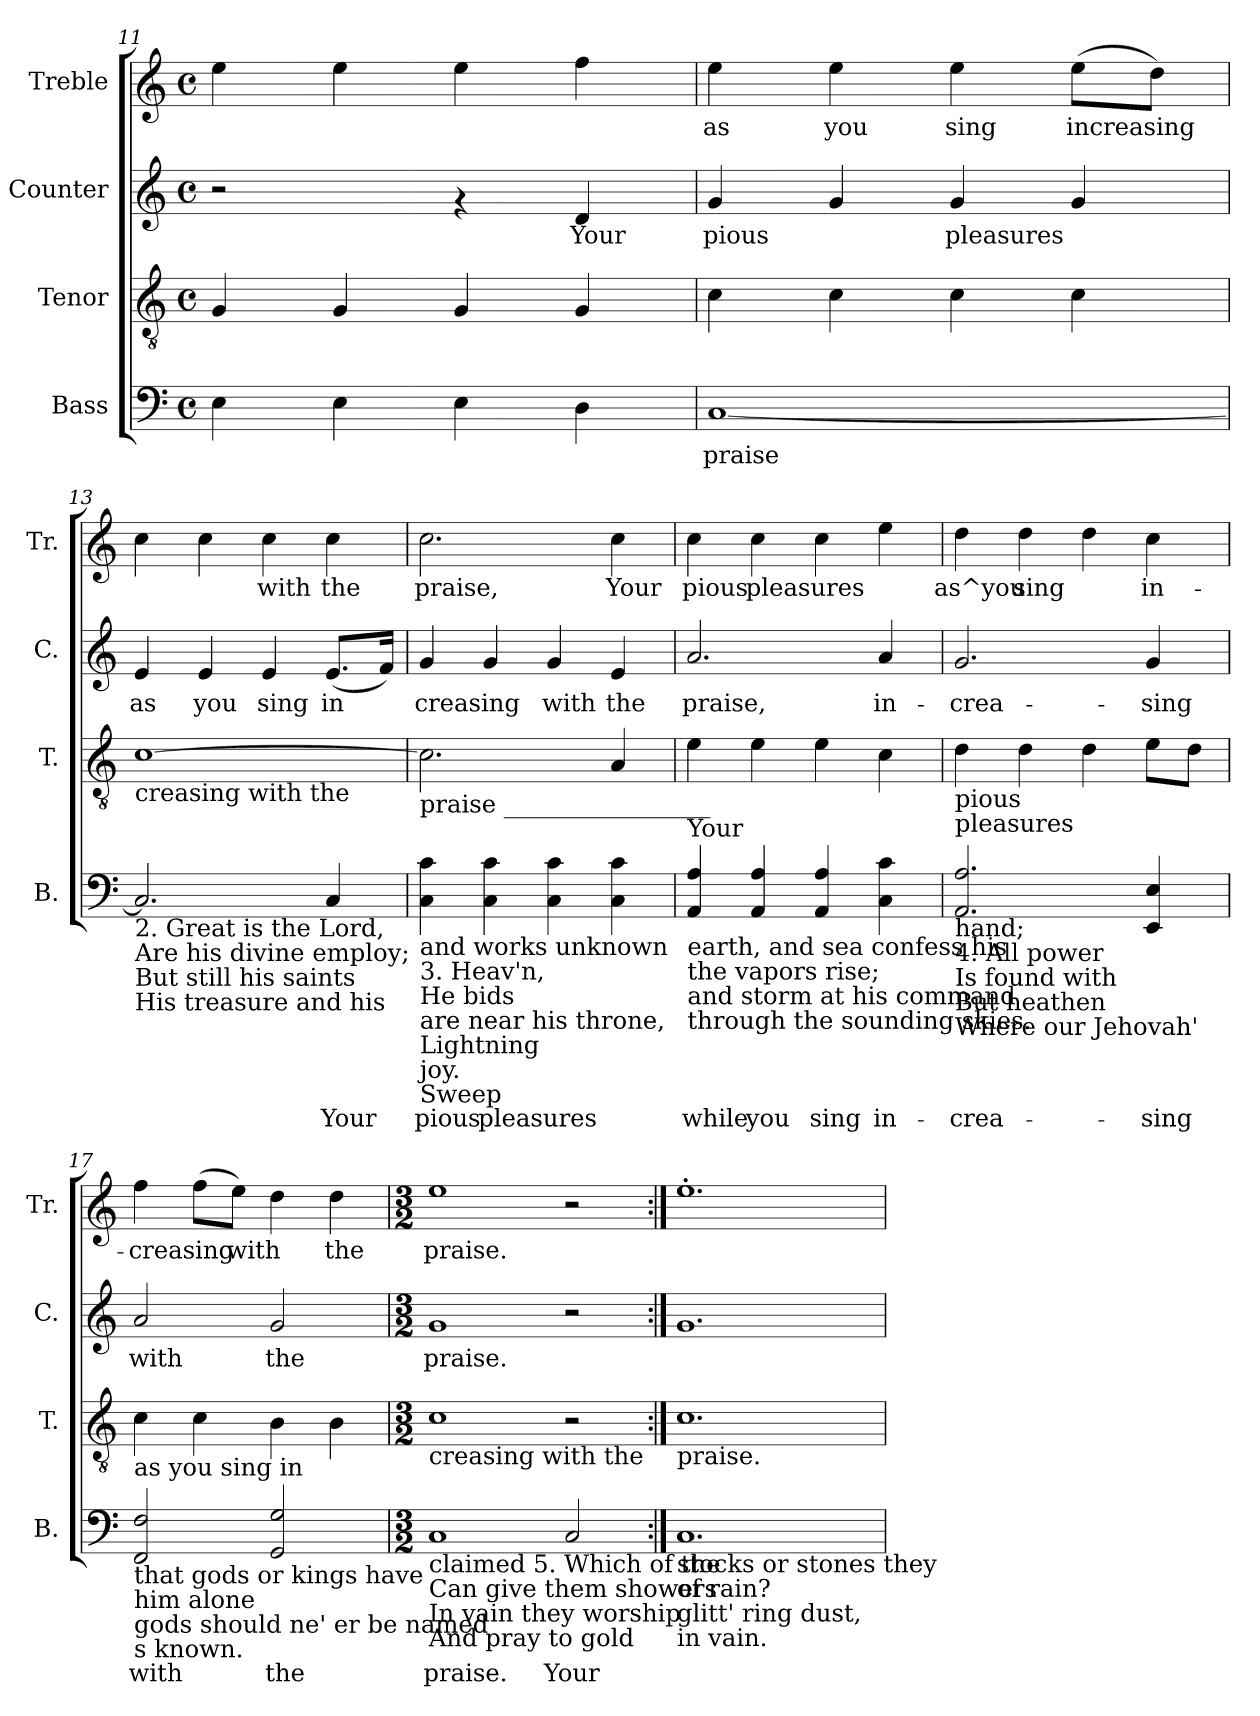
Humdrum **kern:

**kern	**text	**kern	**kern	**text	**kern	**text
*part4	*part4	*part3	*part2	*part2	*part1	*part1
*staff4	*staff4	*staff3	*staff2	*staff2	*staff1	*staff1
*I"Bass	*	*I"Tenor	*I"Counter	*	*I"Treble	*
*I'B.	*	*I'T.	*I'C.	*	*I'Tr.	*
*clefF4	*	*clefGv2	*clefG2	*	*clefG2	*
*k[]	*	*k[]	*k[]	*	*k[]	*
*C:	*	*C:	*C:	*	*C:	*
*M4/4	*	*M4/4	*M4/4	*	*M4/4	*
*met(c)	*	*met(c)	*met(c)	*	*met(c)	*
=11	=11	=11	=11	=11	=11	=11
!	!LO:LY:b:cj	!	!	!	!	!LO:LY:b:rj
4E\	.	4G/	2r	.	4ee\	.
!	!LO:LY:b:cj	!	!	!	!	!LO:LY:b:rj
4E\	.	4G/	.	.	4ee\	.
!	!LO:LY:b:cj	!	!	!	!	!LO:LY:b:rj
4E\	.	4G/	4rf	.	4ee\	.
!	!LO:LY:b:cj	!	!	!LO:LY:b:rj	!	!LO:LY:b:rj
4D\	.	4G/	4d/	Your	4ff\	.
!!LO:LB:g=z
=12	=12	=12	=12	=12	=12	=12
!	!LO:LY:b:cj	!	!	!LO:LY:b:rj	!	!LO:LY:b:rj
[<1C	praise	4c\	4g/	pious	4ee\	as
!	!	!	!	!LO:LY:b:rj	!	!LO:LY:b:rj
.	.	4c\	4g/	.	4ee\	you
!	!	!	!	!LO:LY:b:rj	!	!LO:LY:b:rj
.	.	4c\	4g/	pleasures	4ee\	sing
!	!	!	!	!LO:LY:b:rj	!	!LO:LY:b:rj
.	.	4c\	4g/	.	(>8ee\L	increasing
!	!	!	!	!	!	!LO:LY:b:rj
.	.	.	.	.	8dd\J)	.
=13	=13	=13	=13	=13	=13	=13
!	!	!LO:TX:b:t=creasing with the	!	!	!	!
!LO:TX:b:t=2. Great is the Lord,	!	!	!	!	!	!
!LO:TX:b:t=Are his divine employ;	!	!	!	!	!	!
!LO:TX:b:t=But still his saints	!	!	!	!	!	!
!LO:TX:b:t=His treasure and his	!	!	!	!	!	!
!	!LO:LY:b:cj	!	!	!LO:LY:b:rj	!	!LO:LY:b:rj
2.C/]	.	[>1c	4e/	as	4cc\	.
!	!	!	!	!LO:LY:b:rj	!	!LO:LY:b:rj
.	.	.	4e/	you	4cc\	.
!	!	!	!	!LO:LY:b:rj	!	!LO:LY:b:rj
.	.	.	4e/	sing	4cc\	with
!	!LO:LY:b:cj	!	!	!LO:LY:b:rj	!	!LO:LY:b:rj
4C/	Your	.	(<8.e/L	in-	4cc\	the
!	!	!	!	!LO:LY:b:rj	!	!
.	.	.	16f/J)	--	.	.
=14	=14	=14	=14	=14	=14	=14
!	!	!LO:TX:b:t=praise _________________	!	!	!	!
!LO:TX:b:t=and works unknown	!	!	!	!	!	!
!LO:TX:b:t=3. Heav'n,	!	!	!	!	!	!
!LO:TX:b:t=He bids	!	!	!	!	!	!
!LO:TX:b:t=are near his throne,	!	!	!	!	!	!
!LO:TX:b:t=Lightning	!	!	!	!	!	!
!LO:TX:b:t=joy.	!	!	!	!	!	!
!LO:TX:b:t=Sweep	!	!	!	!	!	!
!	!LO:LY:b:cj	!	!	!LO:LY:b:rj	!	!LO:LY:b:rj
4C\ 4c\	pious	2.c\]	4g/	-creasing	2.cc\	praise,
!	!LO:LY:b:cj	!	!	!LO:LY:b:rj	!	!
4C\ 4c\	pleasures	.	4g/	.	.	.
!	!LO:LY:b:cj	!	!	!LO:LY:b:rj	!	!
4C\ 4c\	.	.	4g/	with	.	.
!	!LO:LY:b:cj	!	!	!LO:LY:b:rj	!	!LO:LY:b:rj
4C\ 4c\	.	4A/	4e/	the	4cc\	Your
=15	=15	=15	=15	=15	=15	=15
!	!	!LO:TX:b:t=Your	!	!	!	!
!LO:TX:b:t=earth, and sea confess his	!	!	!	!	!	!
!LO:TX:b:t=the vapors rise;	!	!	!	!	!	!
!LO:TX:b:t=and storm at his command	!	!	!	!	!	!
!LO:TX:b:t=through the sounding skies.	!	!	!	!	!	!
!	!LO:LY:b:cj	!	!	!LO:LY:b:rj	!	!LO:LY:b:rj
4AA/ 4A/	while	4e\	2.a/	praise,	4cc>\	pious
!	!LO:LY:b:cj	!	!	!	!	!LO:LY:b:rj
4AA/ 4A/	you	4e\	.	.	4cc\	pleasures
!	!LO:LY:b:cj	!	!	!	!	!LO:LY:b:rj
4AA/ 4A/	sing	4e\	.	.	4cc\	.
!	!LO:LY:b:cj	!	!	!LO:LY:b:rj	!	!LO:LY:b:rj
4C\ 4c\	in-	4c\	4a/	in-	4ee\	.
=16	=16	=16	=16	=16	=16	=16
!	!	!LO:TX:b:t=pious	!	!	!	!
!	!	!LO:TX:b:t=pleasures	!	!	!	!
!LO:TX:b:t=hand;	!	!	!	!	!	!
!LO:TX:b:t=4. All power	!	!	!	!	!	!
!LO:TX:b:t=Is found with	!	!	!	!	!	!
!LO:TX:b:t=But heathen	!	!	!	!	!	!
!LO:TX:b:t=Where our Jehovah'	!	!	!	!	!	!
!	!LO:LY:b:cj	!	!	!LO:LY:b:rj	!	!LO:LY:b:rj
2.AA/ 2.A/	-crea-	4d\	2.g/	-crea-	4dd\	as^you
!	!	!	!	!	!	!LO:LY:b:rj
.	.	4d\	.	.	4dd\	sing
!	!	!	!	!	!	!LO:LY:b:rj
.	.	4d\	.	.	4dd\	.
!	!LO:LY:b:cj	!	!	!LO:LY:b:rj	!	!LO:LY:b:rj
4E/ 4EE/	-sing	8e\L	4g/	-sing	4cc\	in-
.	.	8d\J	.	.	.	.
=17	=17	=17	=17	=17	=17	=17
!	!	!LO:TX:b:t=as you sing in	!	!	!	!
!LO:TX:b:t=that gods or kings have	!	!	!	!	!	!
!LO:TX:b:t=him alone	!	!	!	!	!	!
!LO:TX:b:t=gods should ne' er be named	!	!	!	!	!	!
!LO:TX:b:t=s known.	!	!	!	!	!	!
!	!LO:LY:b:cj	!	!	!LO:LY:b:rj	!	!LO:LY:b:rj
2F/ 2FF/	with	4c\	2a/	with	4ff\	-creasing
!	!	!	!	!	!	!LO:LY:b:rj
.	.	4c\	.	.	(>8ff\L	.
!	!	!	!	!	!	!LO:LY:b:rj
.	.	.	.	.	8ee\J)	with
!	!LO:LY:b:cj	!	!	!LO:LY:b:rj	!	!LO:LY:b:rj
2GG/ 2G/	the	4B\	2g/	the	4dd\	.
!	!	!	!	!	!	!LO:LY:b:rj
.	.	4B\	.	.	4dd\	the
=18	=18	=18	=18	=18	=18	=18
*M3/2	*	*M3/2	*M3/2	*	*M3/2	*
!	!	!LO:TX:b:t=creasing with the	!	!	!	!
!LO:TX:b:t=claimed 5. Which of the	!	!	!	!	!	!
!LO:TX:b:t=Can give them showers	!	!	!	!	!	!
!LO:TX:b:t=In vain they worship	!	!	!	!	!	!
!LO:TX:b:t=And pray to gold	!	!	!	!	!	!
!	!LO:LY:b:cj	!	!	!LO:LY:b:rj	!	!LO:LY:b:rj
1C	praise.	1c	1g	praise.	1ee	praise.
!	!LO:LY:b:cj	!	!	!	!	!
2C/	Your	2r	2r	.	2r	.
=19:|!	=19:|!	=19:|!	=19:|!	=19:|!	=19:|!	=19:|!
!	!	!LO:TX:b:t=praise.	!	!	!	!
!LO:TX:b:t=stocks or stones they	!	!	!	!	!	!
!LO:TX:b:t=of rain?	!	!	!	!	!	!
!LO:TX:b:t=glitt' ring dust,	!	!	!	!	!	!
!LO:TX:b:t=in vain.	!	!	!	!	!	!
!	!LO:LY:b:cj	!	!	!LO:LY:b:rj	!	!LO:LY:b:rj
1.C	.	1.c	1.g	.	1.ee'>	.
=	=	=	=	=	=	=
*-	*-	*-	*-	*-	*-	*-
